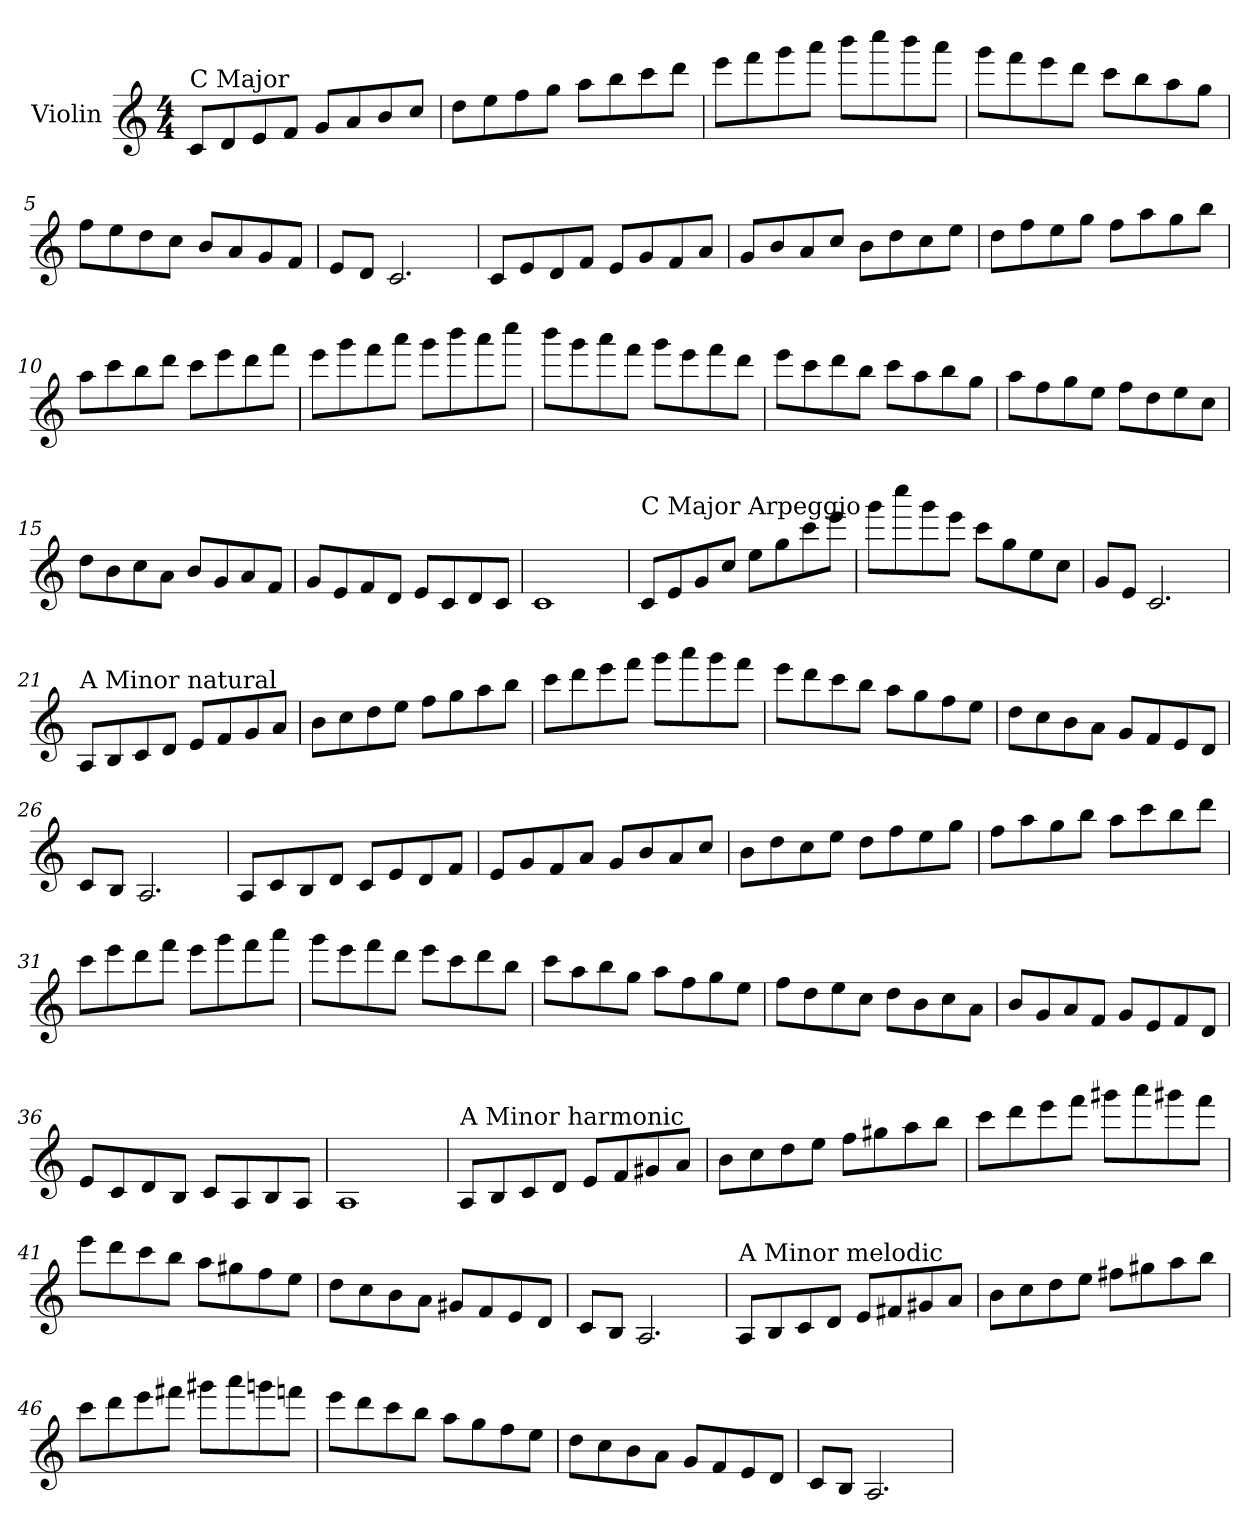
**kern
*part1
*staff1
*I"Violin
*I'Vln.
*clefG2
*k[]
*M4/4
=1
!LO:TX:a:t=C Major
8c/L
8d/
8e/
8f/J
8g/L
8a/
8b/
8cc/J
=2
8dd\L
8ee\
8ff\
8gg\J
8aa\L
8bb\
8ccc\
8ddd\J
=3
8eee\L
8fff\
8ggg\
8aaa\J
8bbb\L
8cccc\
8bbb\
8aaa\J
=4
8ggg\L
8fff\
8eee\
8ddd\J
8ccc\L
8bb\
8aa\
8gg\J
=5
8ff\L
8ee\
8dd\
8cc\J
8b/L
8a/
8g/
8f/J
=6
8e/L
8d/J
2.c/
!!LO:LB:g=z
=7
8c/L
8e/
8d/
8f/J
8e/L
8g/
8f/
8a/J
=8
8g/L
8b/
8a/
8cc/J
8b\L
8dd\
8cc\
8ee\J
=9
8dd\L
8ff\
8ee\
8gg\J
8ff\L
8aa\
8gg\
8bb\J
=10
8aa\L
8ccc\
8bb\
8ddd\J
8ccc\L
8eee\
8ddd\
8fff\J
=11
8eee\L
8ggg\
8fff\
8aaa\J
8ggg\L
8bbb\
8aaa\
8cccc\J
!!LO:LB:g=z
=12
8bbb\L
8ggg\
8aaa\
8fff\J
8ggg\L
8eee\
8fff\
8ddd\J
=13
8eee\L
8ccc\
8ddd\
8bb\J
8ccc\L
8aa\
8bb\
8gg\J
=14
8aa\L
8ff\
8gg\
8ee\J
8ff\L
8dd\
8ee\
8cc\J
=15
8dd\L
8b\
8cc\
8a\J
8b/L
8g/
8a/
8f/J
=16
8g/L
8e/
8f/
8d/J
8e/L
8c/
8d/
8c/J
=17
1c
!!LO:LB:g=z
=18
!LO:TX:a:t=C Major Arpeggio
8c/L
8e/
8g/
8cc/J
8ee\L
8gg\
8ccc\
8eee\J
=19
8ggg\L
8cccc\
8ggg\
8eee\J
8ccc\L
8gg\
8ee\
8cc\J
=20
8g/L
8e/J
2.c/
!!LO:LB:g=z
=21
!LO:TX:a:t=A Minor natural
8A/L
8B/
8c/
8d/J
8e/L
8f/
8g/
8a/J
=22
8b\L
8cc\
8dd\
8ee\J
8ff\L
8gg\
8aa\
8bb\J
=23
8ccc\L
8ddd\
8eee\
8fff\J
8ggg\L
8aaa\
8ggg\
8fff\J
=24
8eee\L
8ddd\
8ccc\
8bb\J
8aa\L
8gg\
8ff\
8ee\J
=25
8dd\L
8cc\
8b\
8a\J
8g/L
8f/
8e/
8d/J
=26
8c/L
8B/J
2.A/
!!LO:LB:g=z
=27
8A/L
8c/
8B/
8d/J
8c/L
8e/
8d/
8f/J
=28
8e/L
8g/
8f/
8a/J
8g/L
8b/
8a/
8cc/J
=29
8b\L
8dd\
8cc\
8ee\J
8dd\L
8ff\
8ee\
8gg\J
=30
8ff\L
8aa\
8gg\
8bb\J
8aa\L
8ccc\
8bb\
8ddd\J
=31
8ccc\L
8eee\
8ddd\
8fff\J
8eee\L
8ggg\
8fff\
8aaa\J
!!LO:LB:g=z
=32
8ggg\L
8eee\
8fff\
8ddd\J
8eee\L
8ccc\
8ddd\
8bb\J
=33
8ccc\L
8aa\
8bb\
8gg\J
8aa\L
8ff\
8gg\
8ee\J
=34
8ff\L
8dd\
8ee\
8cc\J
8dd\L
8b\
8cc\
8a\J
=35
8b/L
8g/
8a/
8f/J
8g/L
8e/
8f/
8d/J
=36
8e/L
8c/
8d/
8B/J
8c/L
8A/
8B/
8A/J
=37
1A
!!LO:LB:g=z
=38
!LO:TX:a:t=A Minor harmonic
8A/L
8B/
8c/
8d/J
8e/L
8f/
8g#X/
8a/J
=39
8b\L
8cc\
8dd\
8ee\J
8ff\L
8gg#X\
8aa\
8bb\J
=40
8ccc\L
8ddd\
8eee\
8fff\J
8ggg#X\L
8aaa\
8ggg#X\
8fff\J
=41
8eee\L
8ddd\
8ccc\
8bb\J
8aa\L
8gg#X\
8ff\
8ee\J
=42
8dd\L
8cc\
8b\
8a\J
8g#X/L
8f/
8e/
8d/J
=43
8c/L
8B/J
2.A/
!!LO:LB:g=z
=44
!LO:TX:a:t=A Minor melodic
8A/L
8B/
8c/
8d/J
8e/L
8f#X/
8g#X/
8a/J
=45
8b\L
8cc\
8dd\
8ee\J
8ff#X\L
8gg#X\
8aa\
8bb\J
=46
8ccc\L
8ddd\
8eee\
8fff#X\J
8ggg#X\L
8aaa\
8gggn\
8fffn\J
=47
8eee\L
8ddd\
8ccc\
8bb\J
8aa\L
8gg\
8ff\
8ee\J
=48
8dd\L
8cc\
8b\
8a\J
8g/L
8f/
8e/
8d/J
=49
8c/L
8B/J
2.A/
=
*-
